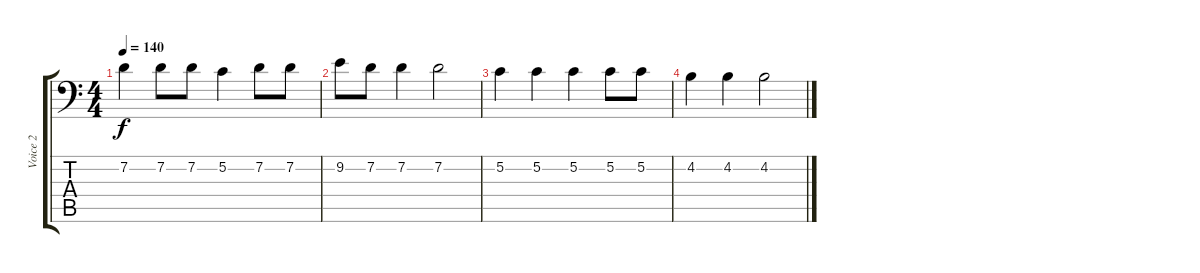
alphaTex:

\track ("Voice 2" "Voice 2") {instrument electricbassfinger}
\staff {score tabs}
\tuning (C3 G2 D2 A1 E1 B0) {hide}
\ts (4 4)
\tempo 140
\clef f4
\ks c
7.2.4{dy f} 7.2.8 7.2.8 5.2.4 7.2.8 7.2.8 |
9.2.8 7.2.8 7.2.4 7.2.2 |
5.2.4 5.2.4 5.2.4 5.2.8 5.2.8 |
4.2.4 4.2.4 4.2.2
